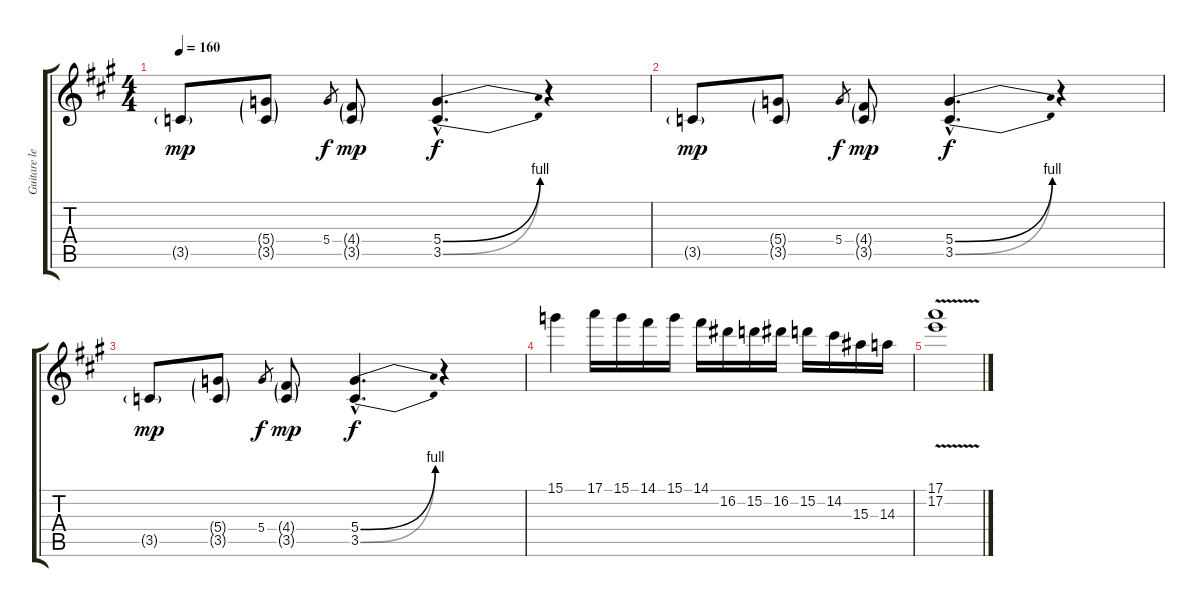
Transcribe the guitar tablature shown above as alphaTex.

\track ("Guitare lead" "Guitare le") {instrument distortionguitar}
\staff {score tabs}
\tuning (E4 B3 G3 D3 A2 E2) {hide}
\ts (4 4)
\tempo 160
\clef g2
\ks a
3.5{g}.8{dy mp} (5.4{g} 3.5{g}).8 5.4.8{gr dy f} (4.4{g} 3.5{g}).8{dy mp} (5.4{be (bend 0 0 60 4) hac} 3.5{be (bend 0 0 60 4) hac}).4{d dy f} r.4 |
3.5{g}.8{dy mp} (5.4{g} 3.5{g}).8 5.4.8{gr dy f} (4.4{g} 3.5{g}).8{dy mp} (5.4{be (bend 0 0 60 4) hac} 3.5{be (bend 0 0 60 4) hac}).4{d dy f} r.4 |
3.5{g}.8{dy mp} (5.4{g} 3.5{g}).8 5.4.8{gr dy f} (4.4{g} 3.5{g}).8{dy mp} (5.4{be (bend 0 0 60 4) hac} 3.5{be (bend 0 0 60 4) hac}).4{d dy f} r.4 |
15.1.4{volume 13} 17.1.16 15.1.16 14.1.16 15.1.16 14.1.16 16.2.16 15.2.16 16.2.16 15.2.16 14.2.16 15.3.16 14.3.16 |
(17.1 17.2{v}).1
